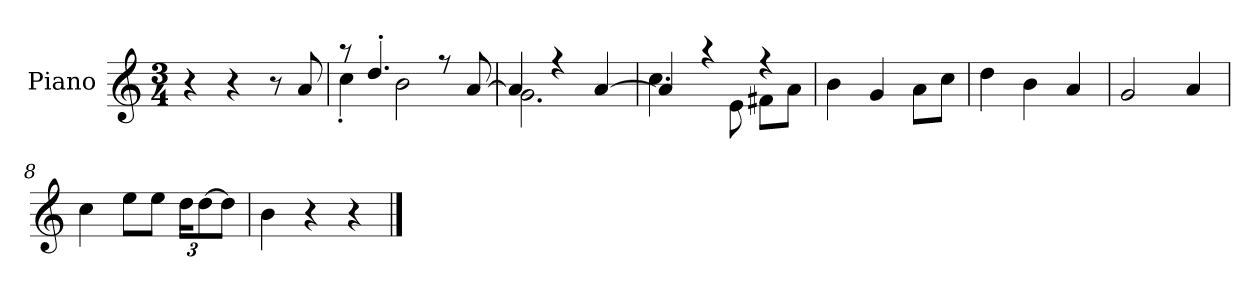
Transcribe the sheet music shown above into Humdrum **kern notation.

**kern
*part1
*staff1
*I"Piano
*I'P-no
*clefG2
*k[]
*M3/4
*MM172
=1
4r
4r
8r
8a/
=2
*^
8r	4cc'\
4.dd'/	.
.	2b\
8r	.
[8a/	.
=3	=3
4a/]	2.g\
4r	.
[4a/	.
=4	=4
4a/]	4.cc\
4r	.
.	8e\
4r	8f#X\L
.	8a\J
*v	*v
=5
4b\
4g/
8a\L
8cc\J
=6
4dd\
4b\
4a/
=7
2g/
4a/
=8
4cc\
8ee\L
8ee\J
*Xbrackettup
24dd\KL
[12dd\
8dd\J]
!!LO:LB:g=z
=9
4b\
4r
4r
==
*-
